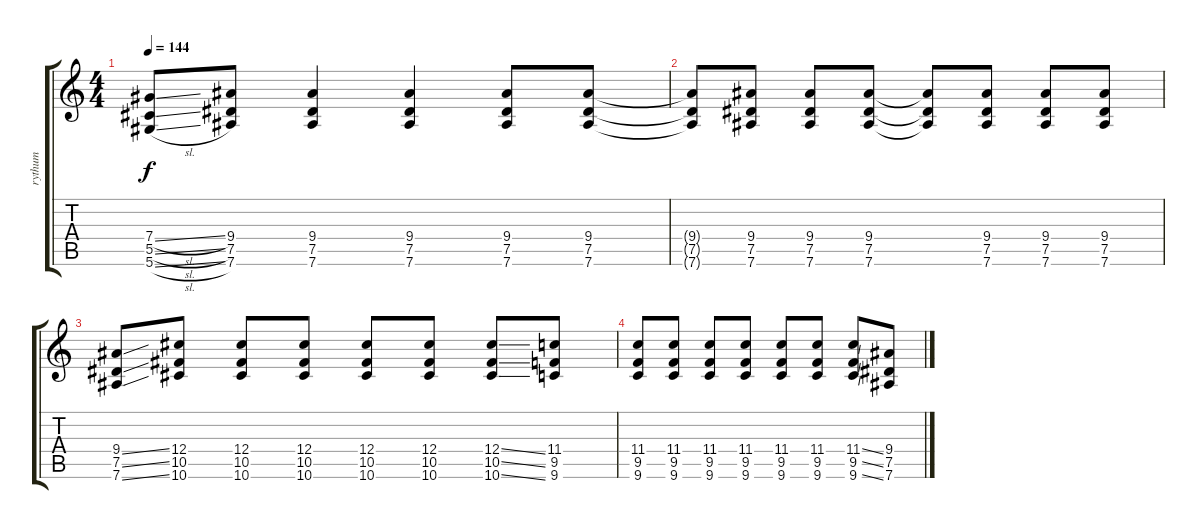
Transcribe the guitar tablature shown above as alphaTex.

\track ("rythum" "rythum") {instrument distortionguitar}
\staff {score tabs}
\tuning (Eb4 Bb3 Gb3 Db3 Ab2 Eb2) {hide}
\ts (4 4)
\tempo 144
\clef g2
\ks c
(7.4{sl} 5.5{sl} 5.6{sl}).8{dy f} (9.4 7.5 7.6).8 (9.4 7.5 7.6).4 (9.4 7.5 7.6).4 (9.4 7.5 7.6).8 (9.4 7.5 7.6).8 |
(9.4{t} 7.5{t} 7.6{t}).8 (9.4 7.5 7.6).8 (9.4 7.5 7.6).8 (9.4 7.5 7.6).8 (9.4{t} 7.5{t} 7.6{t}).8 (9.4 7.5 7.6).8 (9.4 7.5 7.6).8 (9.4 7.5 7.6).8 |
(9.4{ss} 7.5{ss} 7.6{ss}).8 (12.4 10.5 10.6).8 (12.4 10.5 10.6).8 (12.4 10.5 10.6).8 (12.4 10.5 10.6).8 (12.4 10.5 10.6).8 (12.4{ss} 10.5{ss} 10.6{ss}).8 (11.4 9.5 9.6).8 |
(11.4 9.5 9.6).8 (11.4 9.5 9.6).8 (11.4 9.5 9.6).8 (11.4 9.5 9.6).8 (11.4 9.5 9.6).8 (11.4 9.5 9.6).8 (11.4{ss} 9.5{ss} 9.6{ss}).8 (9.4 7.5 7.6).8
